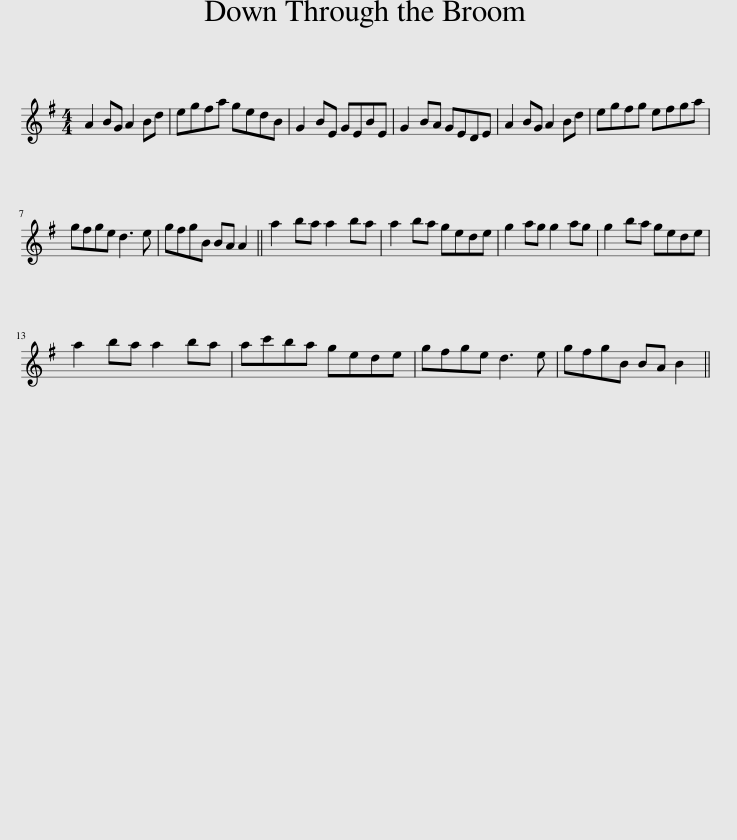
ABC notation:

X:1
L:1/8
M:4/4
I:linebreak $
K:G
V:1 treble
V:1
 A2 BG A2 Bd | egfa gedB | G2 BE GEBE | G2 BA GEDE | A2 BG A2 Bd | %5
 egfg efga |$ gfge d3 e | gfgB BA A2 || a2 ba a2 ba | a2 ba gede | %10
 g2 ag g2 ag | g2 ba gede |$ a2 ba a2 ba | ac'ba gede | gfge d3 e | %15
 gfgB BA B2 || %16
